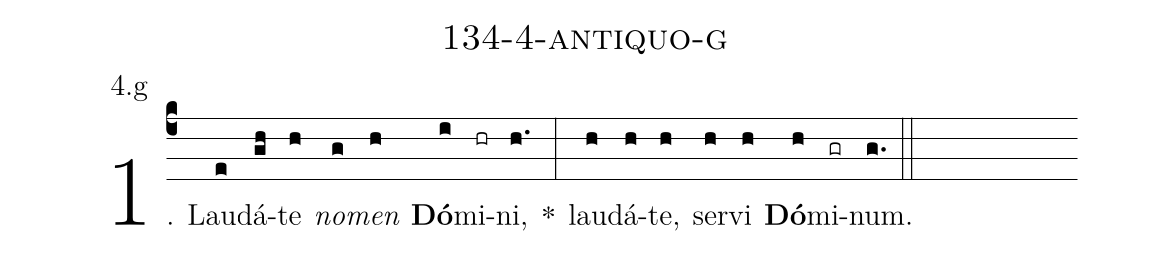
name: 134-4-antiquo-g;
annotation: 4.g;
%%
(c4)1. Lau(e)dá(gh)te(h) <i>no</i>(g)<i>men</i>(h) <b>Dó</b>(i)mi(hr)ni,(h.) *(:) lau(h)dá(h)te,(h) ser(h)vi(h) <b>Dó</b>(h)mi(gr)num.(g.) (::)
